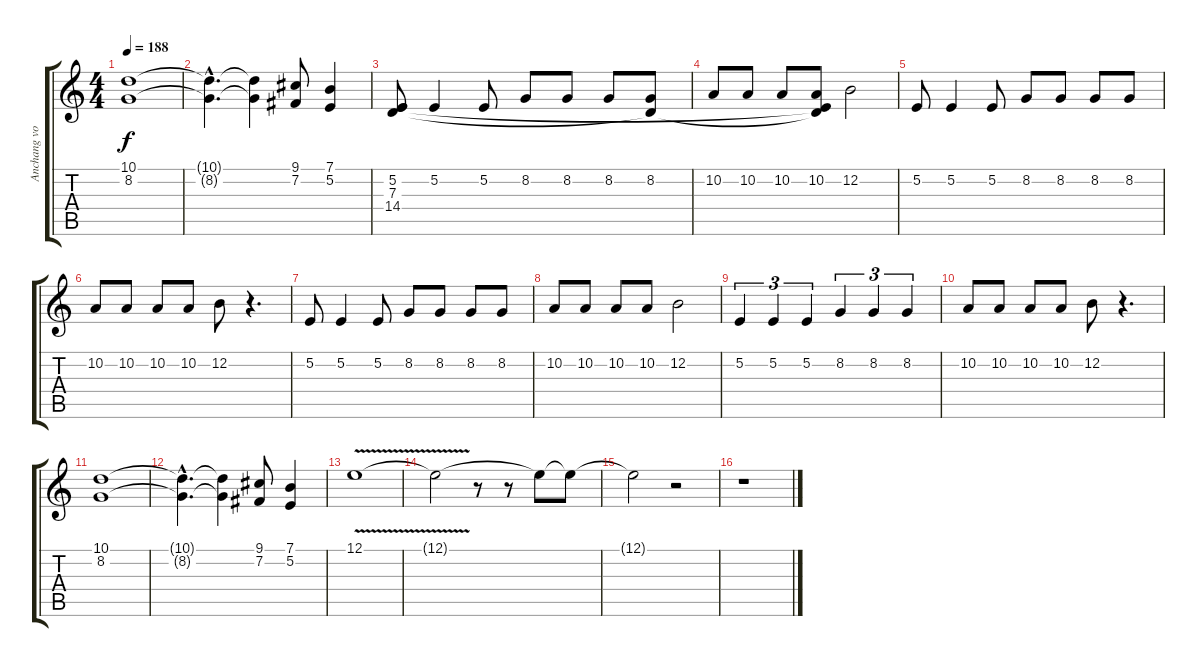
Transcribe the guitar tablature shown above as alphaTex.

\track ("Anchang vocal" "Anchang vo") {instrument synthbrass1}
\staff {score tabs}
\tuning (E4 B3 G3 D3 A2 E2) {hide}
\ts (4 4)
\tempo 188
\clef g2
\ks c
(10.1 8.2).1{dy f} |
(10.1{hac t} 8.2{hac t}).4{d} (10.1{t} 8.2{t}).4 (9.1 7.2).8 (7.1 5.2).4 |
(5.2 7.3 14.4).8 5.2.4 5.2.8 8.2.8 8.2.8 8.2.8 (8.2 7.3{t}).8 |
10.2.8 10.2.8 10.2.8 (10.2 7.3{t} 14.4{t}).8 12.2.2 |
5.2.8 5.2.4 5.2.8 8.2.8 8.2.8 8.2.8 8.2.8 |
10.2.8 10.2.8 10.2.8 10.2.8 12.2.8 r.4{d} |
5.2.8 5.2.4 5.2.8 8.2.8 8.2.8 8.2.8 8.2.8 |
10.2.8 10.2.8 10.2.8 10.2.8 12.2.2 |
5.2.4{tu (3 2)} 5.2.4{tu (3 2)} 5.2.4{tu (3 2)} 8.2.4{tu (3 2)} 8.2.4{tu (3 2)} 8.2.4{tu (3 2)} |
10.2.8 10.2.8 10.2.8 10.2.8 12.2.8 r.4{d} |
(10.1 8.2).1 |
(10.1{hac t} 8.2{hac t}).4{d} (10.1{t} 8.2{t}).4 (9.1 7.2).8 (7.1 5.2).4 |
12.1{v}.1 |
12.1{t}.2 r.8 r.8 12.1{t}.8 12.1{t}.8 |
12.1{t}.2 r.2 |
r.1
